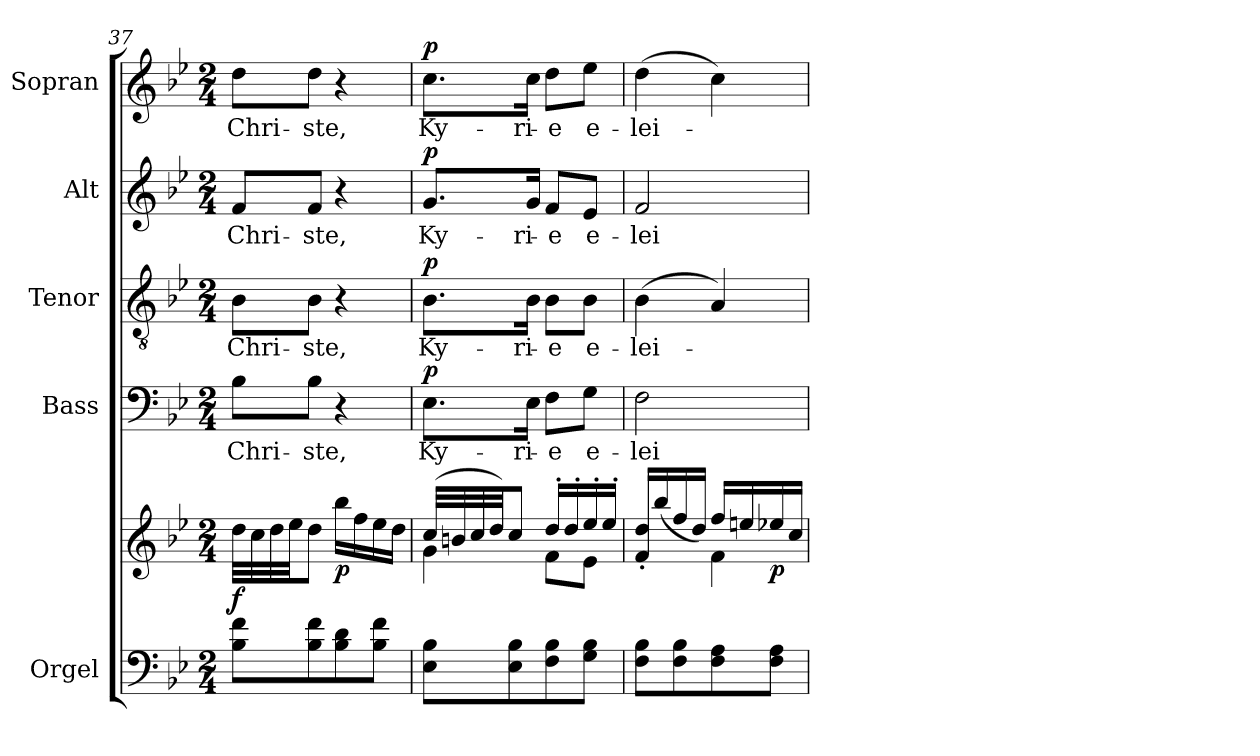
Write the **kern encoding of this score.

**kern	**kern	**dynam	**kern	**text	**dynam	**kern	**text	**dynam	**kern	**text	**dynam	**kern	**text	**dynam
*part5	*part5	*part5	*part4	*part4	*part4	*part3	*part3	*part3	*part2	*part2	*part2	*part1	*part1	*part1
*staff6	*staff5	*staff5/6	*staff4	*staff4	*staff4	*staff3	*staff3	*staff3	*staff2	*staff2	*staff2	*staff1	*staff1	*staff1
*I"Orgel	*	*	*I"Bass	*	*	*I"Tenor	*	*	*I"Alt	*	*	*I"Sopran	*	*
*I'Org.	*	*	*I'B.	*	*	*I'T.	*	*	*I'A.	*	*	*I'S.	*	*
!!LO:PB:g=z
*clefF4	*clefG2	*	*clefF4	*	*	*clefGv2	*	*	*clefG2	*	*	*clefG2	*	*
*k[b-e-]	*k[b-e-]	*	*k[b-e-]	*	*	*k[b-e-]	*	*	*k[b-e-]	*	*	*k[b-e-]	*	*
*B-:	*B-:	*	*B-:	*	*	*B-:	*	*	*B-:	*	*	*B-:	*	*
*M2/4	*M2/4	*	*M2/4	*	*	*M2/4	*	*	*M2/4	*	*	*M2/4	*	*
=37	=37	=37	=37	=37	=37	=37	=37	=37	=37	=37	=37	=37	=37	=37
!	!	!LO:DY:b	!	!LO:LY:b	!	!	!LO:LY:b	!	!	!LO:LY:b	!	!	!LO:LY:b	!
8B-\ 8f\L	32dd\LLL	f	8B-\L	Chri-	.	8B-\L	Chri-	.	8f/L	Chri-	.	8dd\L	Chri-	.
.	32cc\	.	.	.	.	.	.	.	.	.	.	.	.	.
.	32dd\	.	.	.	.	.	.	.	.	.	.	.	.	.
.	32ee-\JJ	.	.	.	.	.	.	.	.	.	.	.	.	.
!	!	!	!	!LO:LY:b	!	!	!LO:LY:b	!	!	!LO:LY:b	!	!	!LO:LY:b	!
8B-\ 8f\	8dd\J	.	8B-\J	-ste,	.	8B-\J	-ste,	.	8f/J	-ste,	.	8dd\J	-ste,	.
!	!	!LO:DY:b	!	!	!	!	!	!	!	!	!	!	!	!
8B-\ 8d\	16bb-\LL	p	4r	.	.	4r	.	.	4r	.	.	4r	.	.
.	16ff\	.	.	.	.	.	.	.	.	.	.	.	.	.
8B-\ 8f\J	16ee-\	.	.	.	.	.	.	.	.	.	.	.	.	.
.	16dd\JJ	.	.	.	.	.	.	.	.	.	.	.	.	.
=38	=38	=38	=38	=38	=38	=38	=38	=38	=38	=38	=38	=38	=38	=38
*	*^	*	*	*	*	*	*	*	*	*	*	*	*	*
!	!	!	!	!	!LO:LY:b	!LO:DY:a	!	!LO:LY:b	!LO:DY:a	!	!LO:LY:b	!LO:DY:a	!	!LO:LY:b	!LO:DY:a
8E-\ 8B-\L	(>32cc/LLL	4g\	.	8.E-\L	Ky-	p	8.B-\L	Ky-	p	8.g/L	Ky-	p	8.cc\L	Ky-	p
.	32bn/	.	.	.	.	.	.	.	.	.	.	.	.	.	.
.	32cc/	.	.	.	.	.	.	.	.	.	.	.	.	.	.
.	32dd/JJ)	.	.	.	.	.	.	.	.	.	.	.	.	.	.
8E-\ 8B-\	8cc/J	.	.	.	.	.	.	.	.	.	.	.	.	.	.
!	!	!	!	!	!LO:LY:b	!	!	!LO:LY:b	!	!	!LO:LY:b	!	!	!LO:LY:b	!
.	.	.	.	16E-\Jk	-ri-	.	16B-\Jk	-ri-	.	16g/Jk	-ri-	.	16cc\Jk	-ri-	.
!	!	!	!	!	!LO:LY:b	!	!	!LO:LY:b	!	!	!LO:LY:b	!	!	!LO:LY:b	!
8F\ 8B-\	16dd'</LL	8f\L	.	8F\L	-e	.	8B-\L	-e	.	8f/L	-e	.	8dd\L	-e	.
.	16dd'</	.	.	.	.	.	.	.	.	.	.	.	.	.	.
!	!	!	!	!	!LO:LY:b	!	!	!LO:LY:b	!	!	!LO:LY:b	!	!	!LO:LY:b	!
8G\ 8B-\J	16ee-'</	8e-\J	.	8G\J	e-	.	8B-\J	e-	.	8e-/J	e-	.	8ee-\J	e-	.
.	16ee-'</JJ	.	.	.	.	.	.	.	.	.	.	.	.	.	.
=39	=39	=39	=39	=39	=39	=39	=39	=39	=39	=39	=39	=39	=39	=39	=39
!	!	!	!	!	!LO:LY:b	!	!	!LO:LY:b	!	!	!LO:LY:b	!	!	!LO:LY:b	!
8F\ 8B-\L	16f/'< 16dd/'<LL	4ryy	.	2F\	-lei-	.	(>4B-\	-lei-	.	2f/	-lei-	.	(>4dd\	-lei-	.
.	(>16bb-/	.	.	.	.	.	.	.	.	.	.	.	.	.	.
8F\ 8B-\	16ff/	.	.	.	.	.	.	.	.	.	.	.	.	.	.
.	16dd/JJ)	.	.	.	.	.	.	.	.	.	.	.	.	.	.
8F\ 8A\	16ff/LL	4f\	.	.	.	.	4A/)	.	.	.	.	.	4cc\)	.	.
.	16een/	.	.	.	.	.	.	.	.	.	.	.	.	.	.
!	!	!	!LO:DY:b	!	!	!	!	!	!	!	!	!	!	!	!
8F\ 8A\J	16ee-X/	.	p	.	.	.	.	.	.	.	.	.	.	.	.
.	16cc/JJ	.	.	.	.	.	.	.	.	.	.	.	.	.	.
*	*v	*v	*	*	*	*	*	*	*	*	*	*	*	*	*
=	=	=	=	=	=	=	=	=	=	=	=	=	=	=
*-	*-	*-	*-	*-	*-	*-	*-	*-	*-	*-	*-	*-	*-	*-
